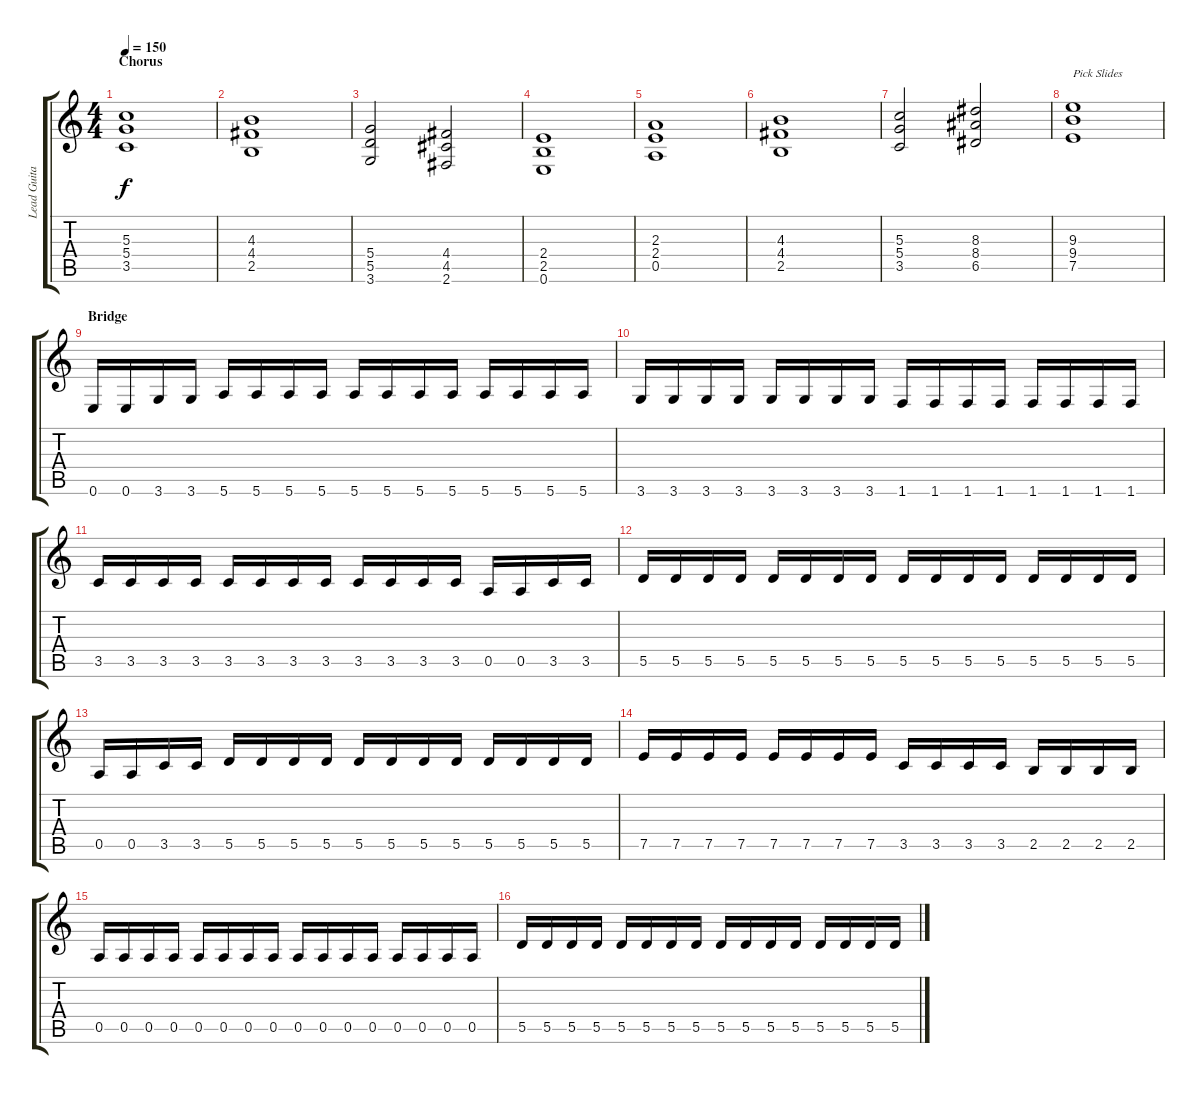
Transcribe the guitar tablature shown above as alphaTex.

\track ("Lead Guitar I (Drive)" "Lead Guita") {instrument overdrivenguitar}
\staff {score tabs}
\tuning (E4 B3 G3 D3 A2 E2) {hide}
\ts (4 4)
\section ("" "Chorus")
\tempo 150
\clef g2
\ks c
(5.3 5.4 3.5).1{dy f} |
(4.3 4.4 2.5).1 |
(5.4 5.5 3.6).2 (4.4 4.5 2.6).2 |
(2.4 2.5 0.6).1 |
(2.3 2.4 0.5).1 |
(4.3 4.4 2.5).1 |
(5.3 5.4 3.5).2 (8.3 8.4 6.5).2 |
(9.3 9.4 7.5).1{txt "Pick Slides"} |
\section ("" "Bridge")
0.6.16 0.6.16 3.6.16 3.6.16 5.6.16 5.6.16 5.6.16 5.6.16 5.6.16 5.6.16 5.6.16 5.6.16 5.6.16 5.6.16 5.6.16 5.6.16 |
3.6.16 3.6.16 3.6.16 3.6.16 3.6.16 3.6.16 3.6.16 3.6.16 1.6.16 1.6.16 1.6.16 1.6.16 1.6.16 1.6.16 1.6.16 1.6.16 |
3.5.16 3.5.16 3.5.16 3.5.16 3.5.16 3.5.16 3.5.16 3.5.16 3.5.16 3.5.16 3.5.16 3.5.16 0.5.16 0.5.16 3.5.16 3.5.16 |
5.5.16 5.5.16 5.5.16 5.5.16 5.5.16 5.5.16 5.5.16 5.5.16 5.5.16 5.5.16 5.5.16 5.5.16 5.5.16 5.5.16 5.5.16 5.5.16 |
0.5.16 0.5.16 3.5.16 3.5.16 5.5.16 5.5.16 5.5.16 5.5.16 5.5.16 5.5.16 5.5.16 5.5.16 5.5.16 5.5.16 5.5.16 5.5.16 |
7.5.16 7.5.16 7.5.16 7.5.16 7.5.16 7.5.16 7.5.16 7.5.16 3.5.16 3.5.16 3.5.16 3.5.16 2.5.16 2.5.16 2.5.16 2.5.16 |
0.5.16 0.5.16 0.5.16 0.5.16 0.5.16 0.5.16 0.5.16 0.5.16 0.5.16 0.5.16 0.5.16 0.5.16 0.5.16 0.5.16 0.5.16 0.5.16 |
5.5.16 5.5.16 5.5.16 5.5.16 5.5.16 5.5.16 5.5.16 5.5.16 5.5.16 5.5.16 5.5.16 5.5.16 5.5.16 5.5.16 5.5.16 5.5.16
